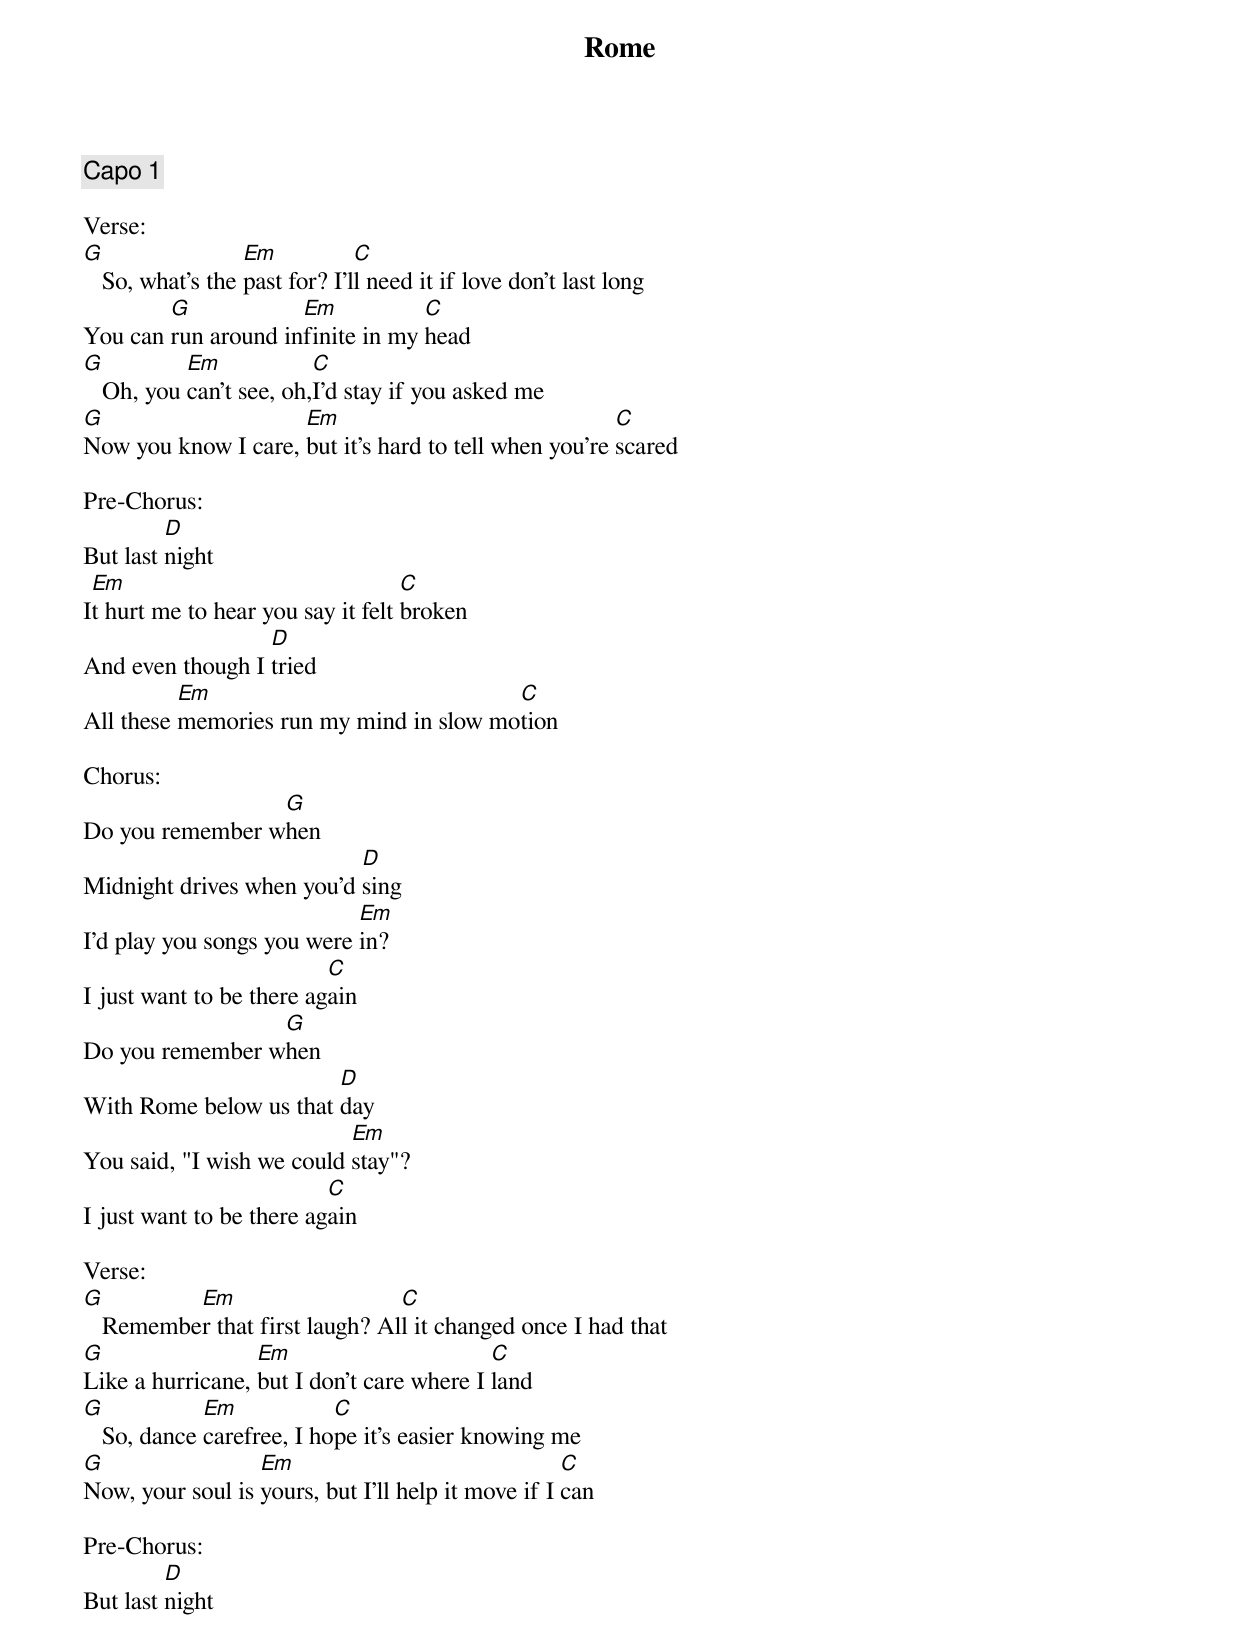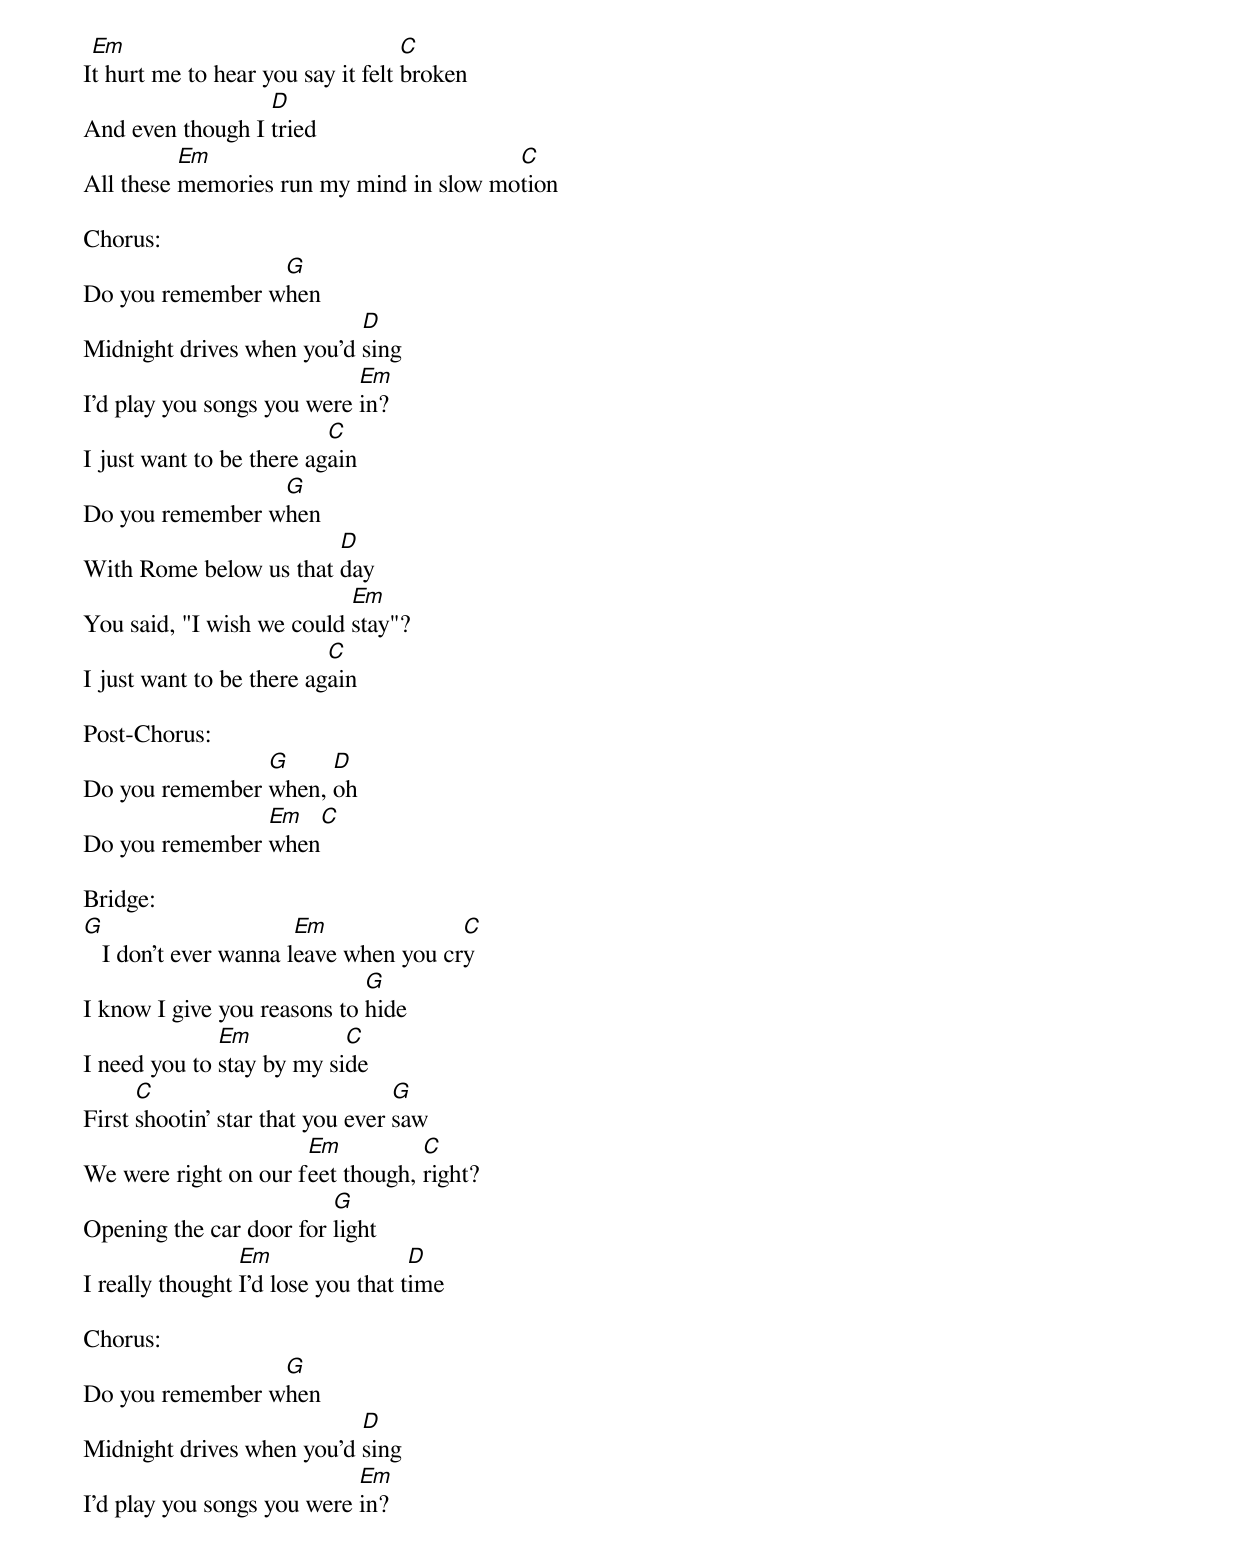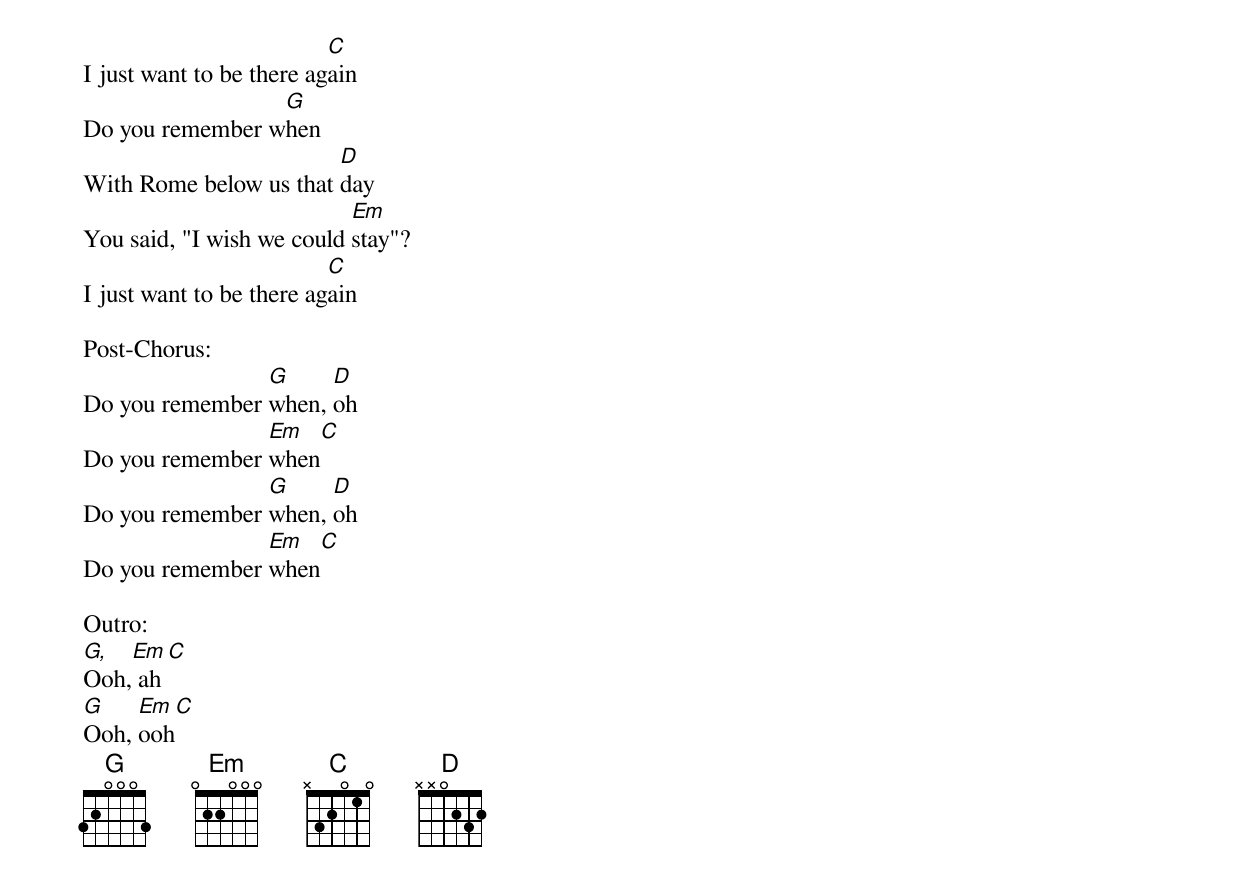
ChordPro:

{title:Rome}
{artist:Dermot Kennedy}
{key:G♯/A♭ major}
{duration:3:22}
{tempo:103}
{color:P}

{comment: Capo 1}

Verse:
[G]   So, what's the [Em]past for? I'l[C]l need it if love don't last long
You can [G]run around in[Em]finite in my [C]head
[G]   Oh, you [Em]can't see, oh,[C]I'd stay if you asked me
[G]Now you know I care, [Em]but it's hard to tell when you're [C]scared

Pre-Chorus:
But last [D]night
I[Em]t hurt me to hear you say it felt [C]broken
And even though I [D]tried
All these [Em]memories run my mind in slow mo[C]tion

Chorus:
Do you remember w[G]hen
Midnight drives when you'd [D]sing
I'd play you songs you were [Em]in?
I just want to be there ag[C]ain
Do you remember w[G]hen
With Rome below us that [D]day
You said, "I wish we could [Em]stay"?
I just want to be there ag[C]ain

Verse:
[G]   Remembe[Em]r that first laugh? Al[C]l it changed once I had that
[G]Like a hurricane, [Em]but I don't care where I [C]land
[G]   So, dance [Em]carefree, I ho[C]pe it's easier knowing me
[G]Now, your soul is [Em]yours, but I'll help it move if I [C]can

Pre-Chorus:
But last [D]night
I[Em]t hurt me to hear you say it felt [C]broken
And even though I [D]tried
All these [Em]memories run my mind in slow mo[C]tion

Chorus:
Do you remember w[G]hen
Midnight drives when you'd [D]sing
I'd play you songs you were [Em]in?
I just want to be there ag[C]ain
Do you remember w[G]hen
With Rome below us that [D]day
You said, "I wish we could [Em]stay"?
I just want to be there ag[C]ain

Post-Chorus:
Do you remember [G]when, [D]oh
Do you remember [Em]when[C]

Bridge:
[G]   I don't ever wanna l[Em]eave when you cr[C]y
I know I give you reasons to [G]hide
I need you to [Em]stay by my si[C]de
First [C]shootin' star that you ever [G]saw
We were right on our f[Em]eet though, [C]right?
Opening the car door for [G]light
I really thought [Em]I'd lose you that t[D]ime

Chorus:
Do you remember w[G]hen
Midnight drives when you'd [D]sing
I'd play you songs you were [Em]in?
I just want to be there ag[C]ain
Do you remember w[G]hen
With Rome below us that [D]day
You said, "I wish we could [Em]stay"?
I just want to be there ag[C]ain

Post-Chorus:
Do you remember [G]when, [D]oh
Do you remember [Em]when[C]
Do you remember [G]when, [D]oh
Do you remember [Em]when[C]

Outro:
[G,]Ooh,[Em] ah[C]
[G]Ooh, [Em]ooh[C]
